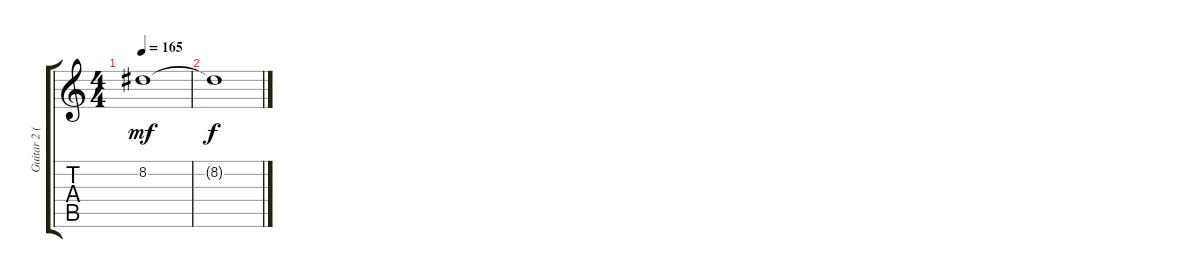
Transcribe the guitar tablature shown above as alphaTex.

\track ("Guitar 2 (Solo)" "Guitar 2 (") {instrument distortionguitar}
\staff {score tabs}
\tuning (C4 G3 Eb3 Bb2 F2 C2) {hide}
\ts (4 4)
\tempo 165
\clef g2
\ks c
8.2.1{dy mf balance 15} |
8.2{t}.1{dy f}
